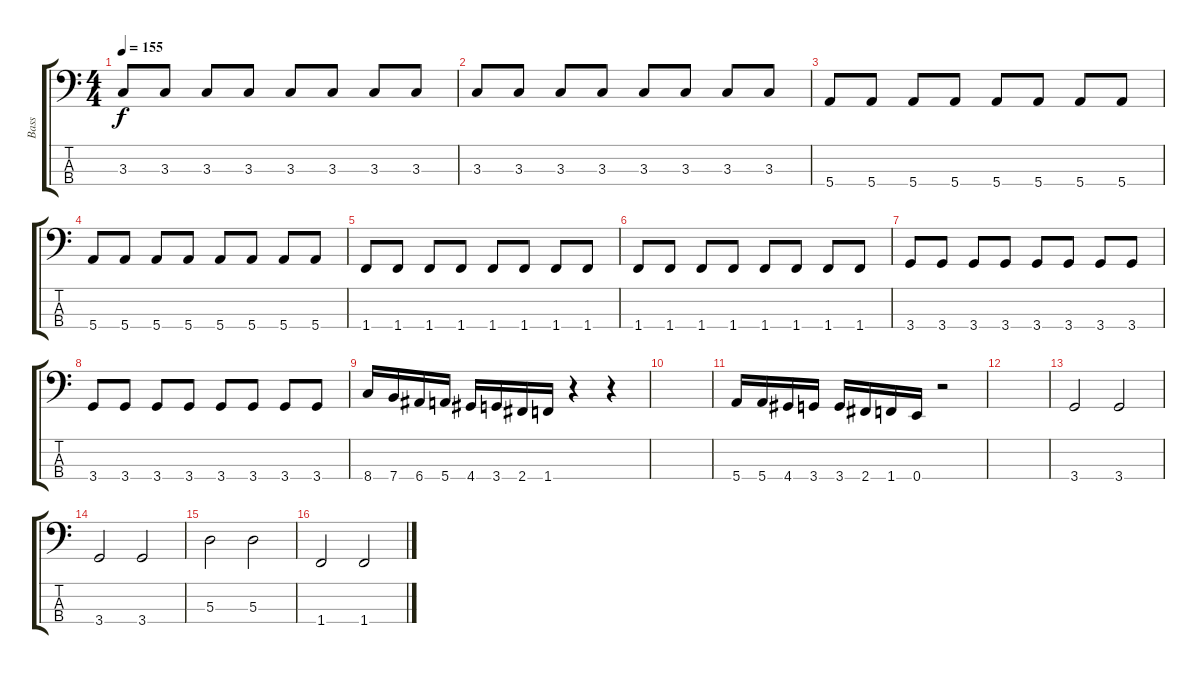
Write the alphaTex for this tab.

\track ("Bass" "Bass") {instrument electricbassfinger}
\staff {score tabs}
\tuning (G2 D2 A1 E1) {hide}
\ts (4 4)
\tempo 155
\clef f4
\ks c
3.3.8{dy f} 3.3.8 3.3.8 3.3.8 3.3.8 3.3.8 3.3.8 3.3.8 |
3.3.8 3.3.8 3.3.8 3.3.8 3.3.8 3.3.8 3.3.8 3.3.8 |
5.4.8 5.4.8 5.4.8 5.4.8 5.4.8 5.4.8 5.4.8 5.4.8 |
5.4.8 5.4.8 5.4.8 5.4.8 5.4.8 5.4.8 5.4.8 5.4.8 |
1.4.8 1.4.8 1.4.8 1.4.8 1.4.8 1.4.8 1.4.8 1.4.8 |
1.4.8 1.4.8 1.4.8 1.4.8 1.4.8 1.4.8 1.4.8 1.4.8 |
3.4.8 3.4.8 3.4.8 3.4.8 3.4.8 3.4.8 3.4.8 3.4.8 |
3.4.8 3.4.8 3.4.8 3.4.8 3.4.8 3.4.8 3.4.8 3.4.8 |
8.4.16 7.4.16 6.4.16 5.4.16 4.4.16 3.4.16 2.4.16 1.4.16 r.4 r.4 |
|
5.4.16 5.4.16 4.4.16 3.4.16 3.4.16 2.4.16 1.4.16 0.4.16 r.2 |
|
3.4.2 3.4.2 |
3.4.2 3.4.2 |
5.3.2 5.3.2 |
1.4.2 1.4.2
